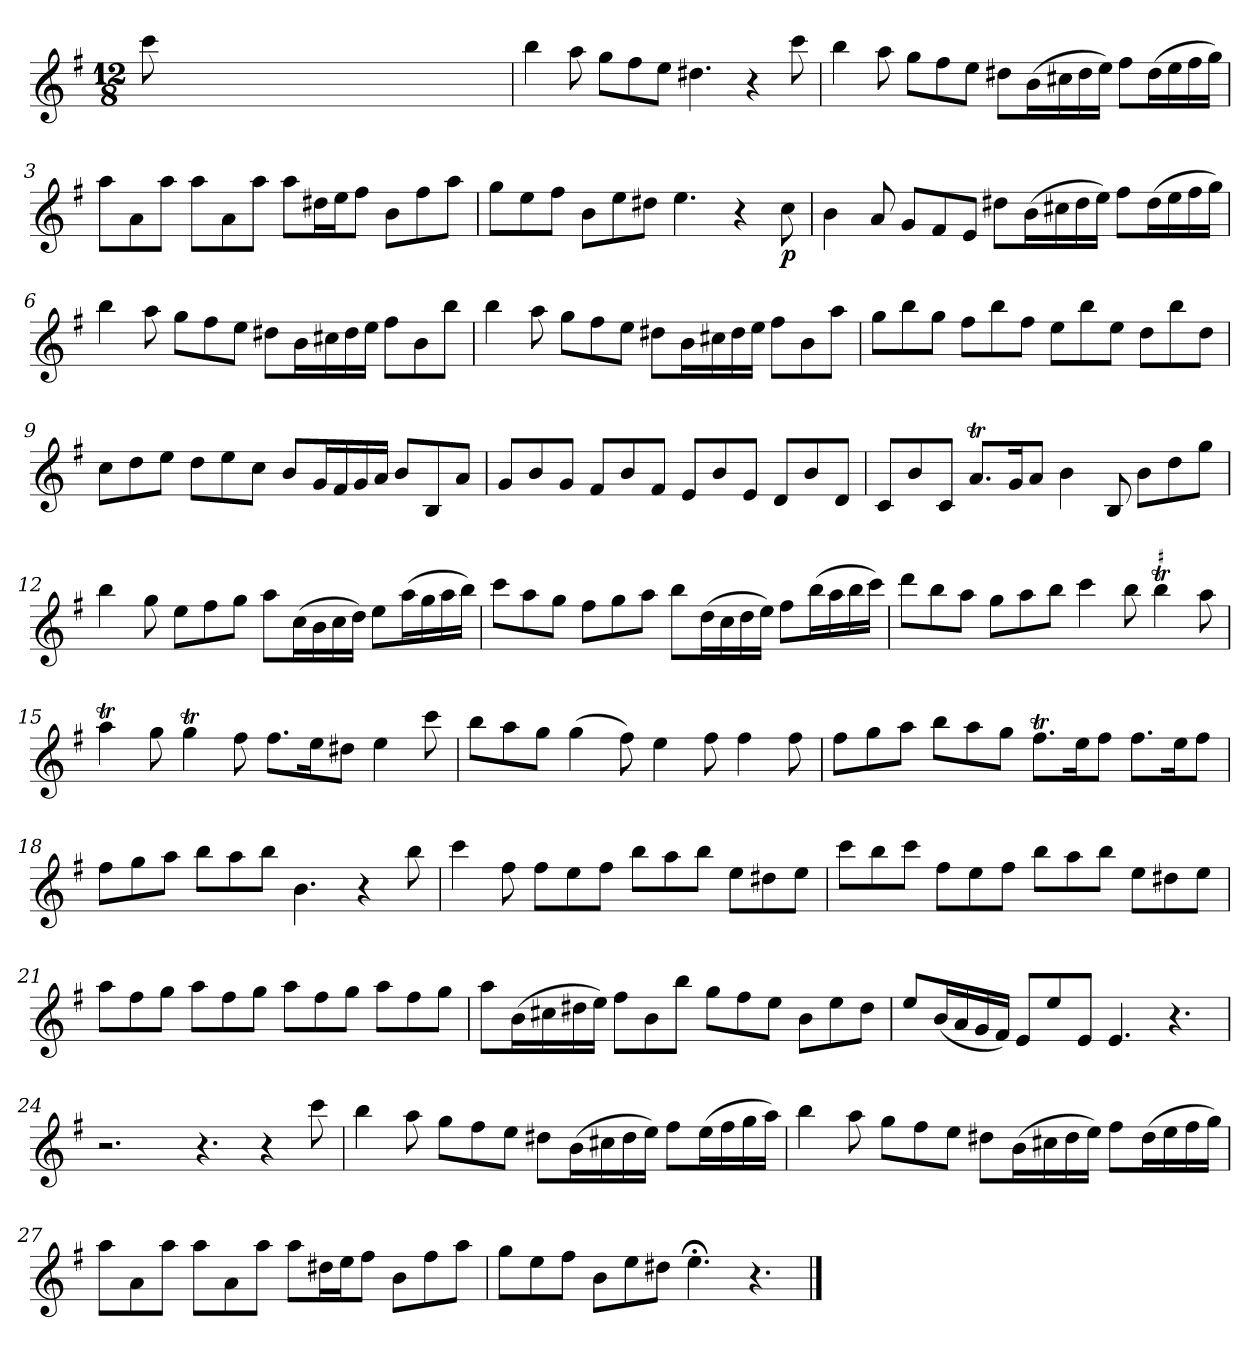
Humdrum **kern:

**kern	**dynam
*part1	*part1
*staff1	*staff1
*clefG2	*
*k[f#]	*
*e:	*
*M12/8	*
=	=
8ccc\	.
2ryy	.
16ryy	.
16ryy	.
16ryy	.
16ryy	.
16ryy	.
16ryy	.
16ryy	.
16ryy	.
16ryy	.
16ryy	.
16ryy	.
16ryy	.
16ryy	.
16ryy	.
=1	=1
4bb\	.
8aa\	.
8gg\L	.
8ff#\	.
8ee\J	.
4.dd#X\	.
4r	.
8ccc\	.
=2	=2
4bb\	.
8aa\	.
8gg\L	.
8ff#\	.
8ee\J	.
8dd#X\L	.
(16b\L	.
16cc#X\	.
16dd#\	.
16ee\JJ)	.
8ff#\L	.
(16dd#\L	.
16ee\	.
16ff#\	.
16gg\JJ)	.
=3	=3
8aa\L	.
8a\	.
8aa\J	.
8aa\L	.
8a\	.
8aa\J	.
8aa\L	.
16dd#X\L	.
16ee\J	.
8ff#\J	.
8b\L	.
8ff#\	.
8aa\J	.
=4	=4
8gg\L	.
8ee\	.
8ff#\J	.
8b\L	.
8ee\	.
8dd#X\J	.
4.ee\	.
4r	.
8cc\	p
=5	=5
4b\	.
8a/	.
8g/L	.
8f#/	.
8e/J	.
8dd#X\L	.
(16b\L	.
16cc#X\	.
16dd#\	.
16ee\JJ)	.
8ff#\L	.
(16dd#\L	.
16ee\	.
16ff#\	.
16gg\JJ)	.
=6	=6
4bb\	.
8aa\	.
8gg\L	.
8ff#\	.
8ee\J	.
8dd#X\L	.
16b\L	.
16cc#X\	.
16dd#\	.
16ee\JJ	.
8ff#\L	.
8b\	.
8bb\J	.
=7	=7
4bb\	.
8aa\	.
8gg\L	.
8ff#\	.
8ee\J	.
8dd#X\L	.
16b\L	.
16cc#X\	.
16dd#\	.
16ee\JJ	.
8ff#\L	.
8b\	.
8aa\J	.
=8	=8
8gg\L	.
8bb\	.
8gg\J	.
8ff#\L	.
8bb\	.
8ff#\J	.
8ee\L	.
8bb\	.
8ee\J	.
8dd\L	.
8bb\	.
8dd\J	.
=9	=9
8cc\L	.
8dd\	.
8ee\J	.
8dd\L	.
8ee\	.
8cc\J	.
8b/L	.
16g/L	.
16f#/	.
16g/	.
16a/JJ	.
8b/L	.
8B/	.
8a/J	.
=10	=10
8g/L	.
8b/	.
8g/J	.
8f#/L	.
8b/	.
8f#/J	.
8e/L	.
8b/	.
8e/J	.
8d/L	.
8b/	.
8d/J	.
=11	=11
8c/L	.
8b/	.
8c/J	.
8.aT/L	.
16g/K	.
8a/J	.
4b\	.
8B/	.
8b\L	.
8dd\	.
8gg\J	.
=12	=12
4bb\	.
8gg\	.
8ee\L	.
8ff#\	.
8gg\J	.
8aa\L	.
(16cc\L	.
16b\	.
16cc\	.
16dd\JJ)	.
8ee\L	.
(16aa\L	.
16gg\	.
16aa\	.
16bb\JJ)	.
=13	=13
8ccc\L	.
8aa\	.
8gg\J	.
8ff#\L	.
8gg\	.
8aa\J	.
8bb\L	.
(16dd\L	.
16cc\	.
16dd\	.
16ee\JJ)	.
8ff#\L	.
(16bb\L	.
16aa\	.
16bb\	.
16ccc\JJ)	.
=14	=14
8ddd\L	.
8bb\	.
8aa\J	.
8gg\L	.
8aa\	.
8bb\J	.
4ccc\	.
8bb\	.
!LO:TR:acc=#	!
4bbT\	.
8aa\	.
=15	=15
4aaT\	.
8gg\	.
4ggT\	.
8ff#\	.
8.ff#\L	.
16ee\K	.
8dd#X\J	.
4ee\	.
8ccc\	.
=16	=16
8bb\L	.
8aa\	.
8gg\J	.
(4gg\	.
8ff#\)	.
4ee\	.
8ff#\	.
4ff#\	.
8ff#\	.
=17	=17
8ff#\L	.
8gg\	.
8aa\J	.
8bb\L	.
8aa\	.
8gg\J	.
8.ff#t\L	.
16ee\K	.
8ff#\J	.
8.ff#\L	.
16ee\K	.
8ff#\J	.
=18	=18
8ff#\L	.
8gg\	.
8aa\J	.
8bb\L	.
8aa\	.
8bb\J	.
4.b\	.
4r	.
8bb\	.
=19	=19
4ccc\	.
8ff#\	.
8ff#\L	.
8ee\	.
8ff#\J	.
8bb\L	.
8aa\	.
8bb\J	.
8ee\L	.
8dd#X\	.
8ee\J	.
=20	=20
8ccc\L	.
8bb\	.
8ccc\J	.
8ff#\L	.
8ee\	.
8ff#\J	.
8bb\L	.
8aa\	.
8bb\J	.
8ee\L	.
8dd#X\	.
8ee\J	.
=21	=21
8aa\L	.
8ff#\	.
8gg\J	.
8aa\L	.
8ff#\	.
8gg\J	.
8aa\L	.
8ff#\	.
8gg\J	.
8aa\L	.
8ff#\	.
8gg\J	.
=22	=22
8aa\L	.
(16b\L	.
16cc#X\	.
16dd#X\	.
16ee\JJ)	.
8ff#\L	.
8b\	.
8bb\J	.
8gg\L	.
8ff#\	.
8ee\J	.
8b\L	.
8ee\	.
8dd#\J	.
=23	=23
8ee/L	.
(16b/L	.
16a/	.
16g/	.
16f#/JJ)	.
8e/L	.
8ee/	.
8e/J	.
4.e/	.
4.r	.
=24	=24
2.r	.
4.r	.
4r	.
8ccc\	.
=25	=25
4bb\	.
8aa\	.
8gg\L	.
8ff#\	.
8ee\J	.
8dd#X\L	.
(16b\L	.
16cc#X\	.
16dd#\	.
16ee\JJ)	.
8ff#\L	.
(16ee\L	.
16ff#\	.
16gg\	.
16aa\JJ)	.
=26	=26
4bb\	.
8aa\	.
8gg\L	.
8ff#\	.
8ee\J	.
8dd#X\L	.
(16b\L	.
16cc#X\	.
16dd#\	.
16ee\JJ)	.
8ff#\L	.
(16dd#\L	.
16ee\	.
16ff#\	.
16gg\JJ)	.
=27	=27
8aa\L	.
8a\	.
8aa\J	.
8aa\L	.
8a\	.
8aa\J	.
8aa\L	.
16dd#X\L	.
16ee\J	.
8ff#\J	.
8b\L	.
8ff#\	.
8aa\J	.
=28	=28
8gg\L	.
8ee\	.
8ff#\J	.
8b\L	.
8ee\	.
8dd#X\J	.
4.ee;<\	.
4.r	.
==	==
*-	*-
